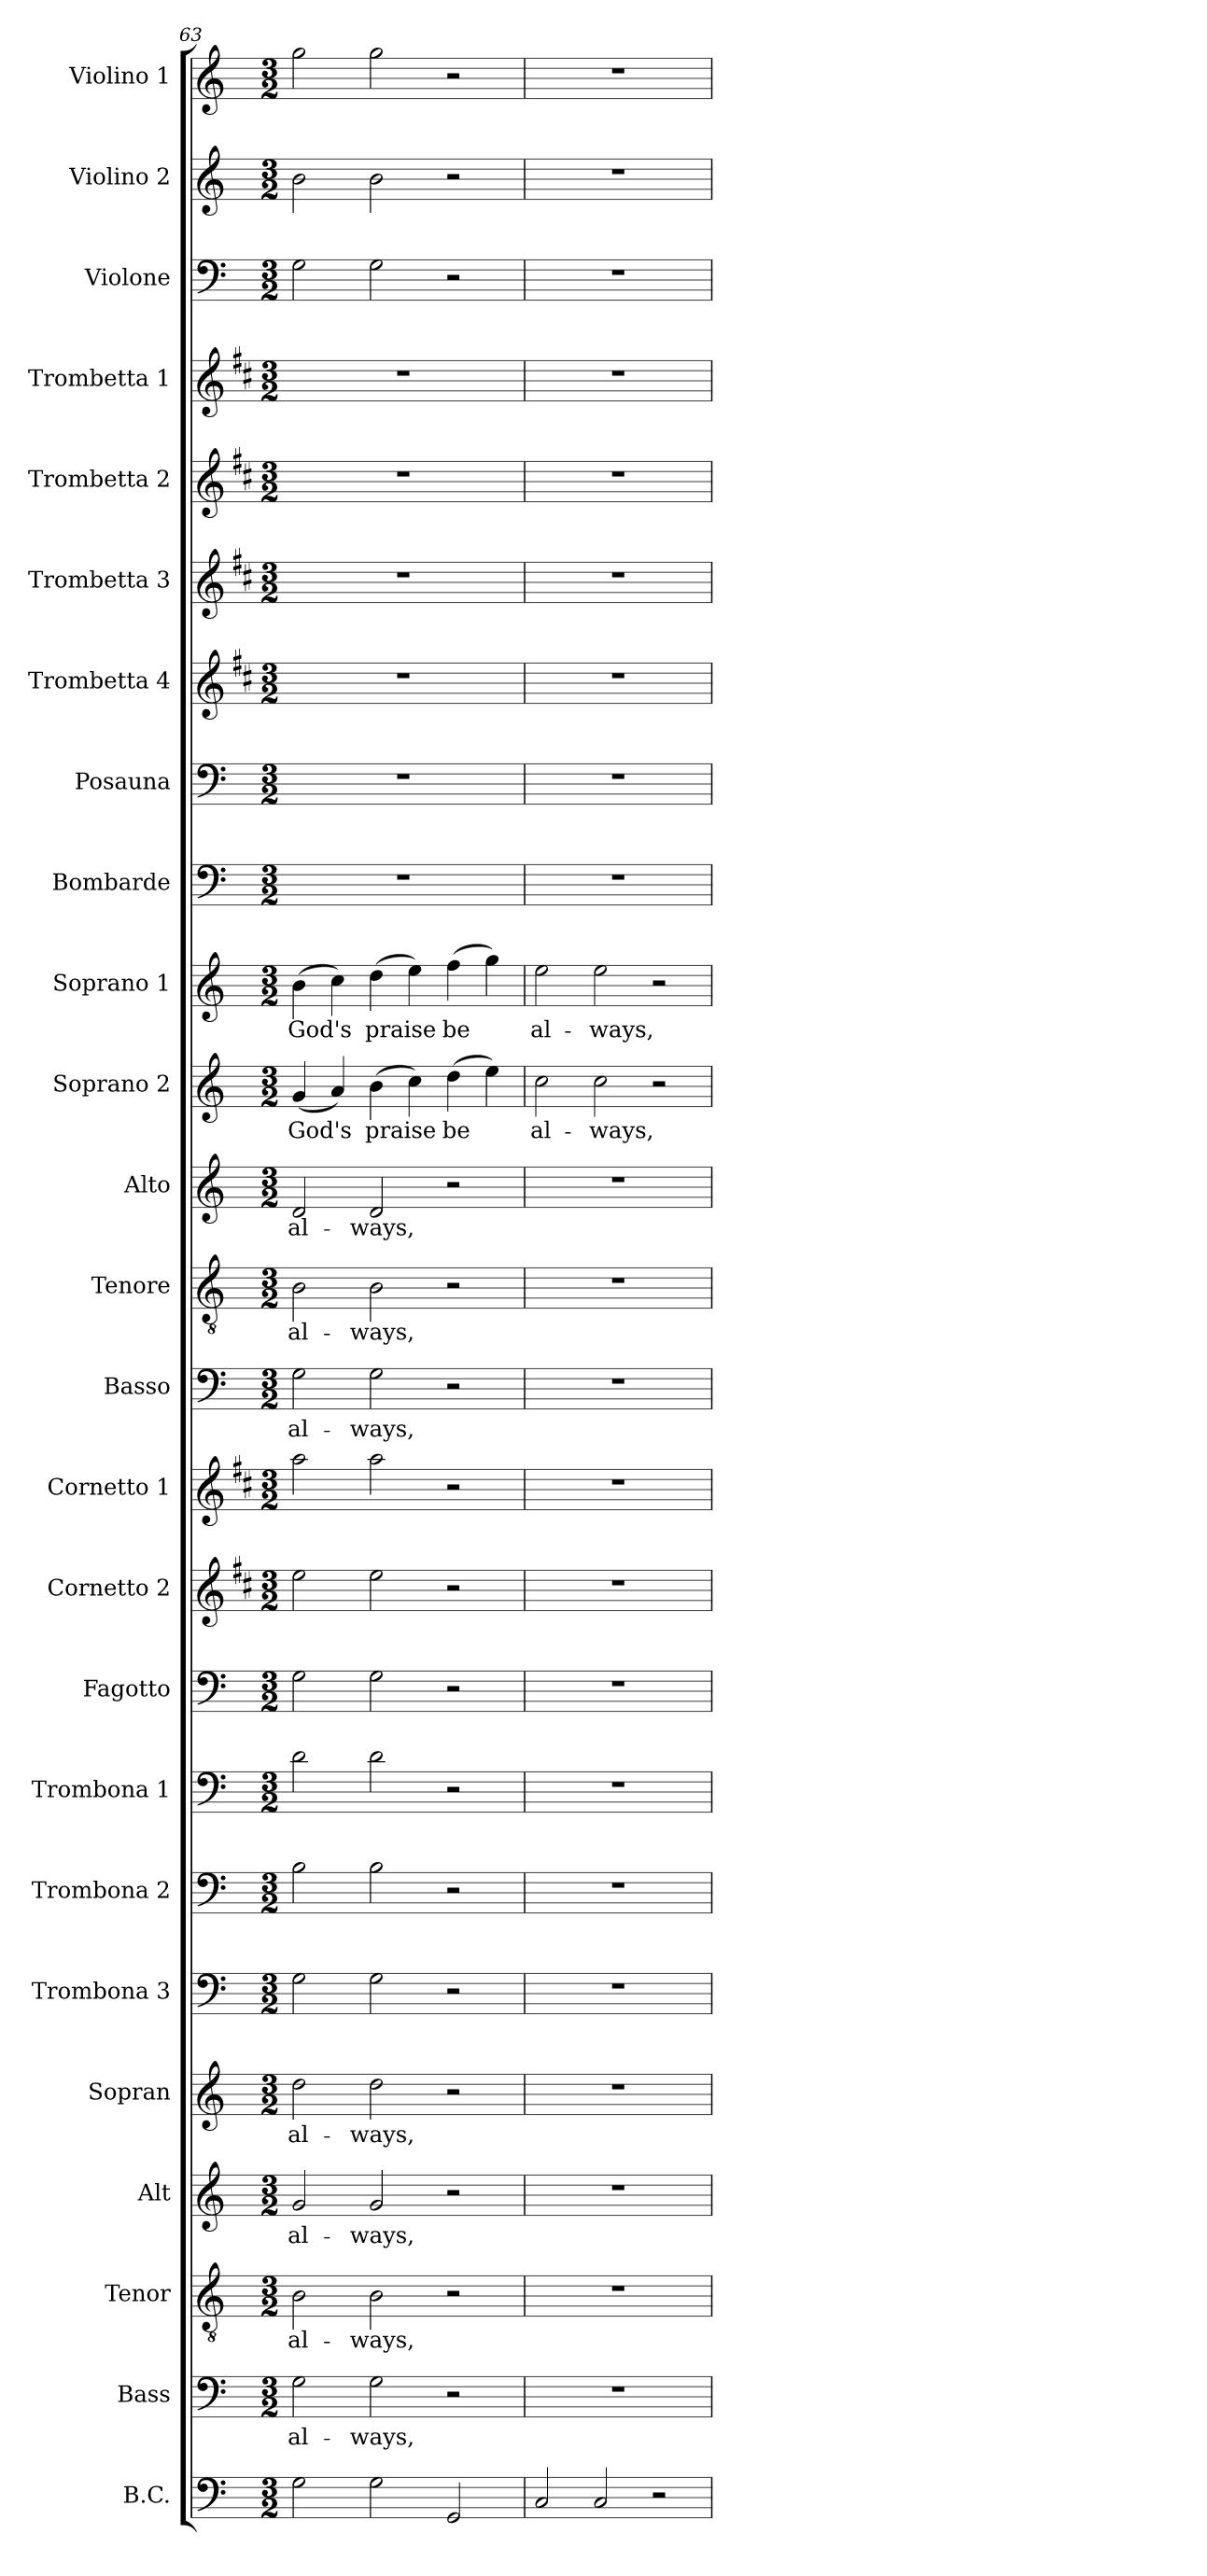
**kern	**kern	**text	**kern	**text	**kern	**text	**kern	**text	**kern	**kern	**kern	**kern	**kern	**kern	**kern	**text	**kern	**text	**kern	**text	**kern	**text	**kern	**text	**kern	**kern	**kern	**kern	**kern	**kern	**kern	**kern	**kern
*part25	*part24	*part24	*part23	*part23	*part22	*part22	*part21	*part21	*part20	*part19	*part18	*part17	*part16	*part15	*part14	*part14	*part13	*part13	*part12	*part12	*part11	*part11	*part10	*part10	*part9	*part8	*part7	*part6	*part5	*part4	*part3	*part2	*part1
*staff25	*staff24	*staff24	*staff23	*staff23	*staff22	*staff22	*staff21	*staff21	*staff20	*staff19	*staff18	*staff17	*staff16	*staff15	*staff14	*staff14	*staff13	*staff13	*staff12	*staff12	*staff11	*staff11	*staff10	*staff10	*staff9	*staff8	*staff7	*staff6	*staff5	*staff4	*staff3	*staff2	*staff1
*I"B.C.	*I"Bass	*	*I"Tenor	*	*I"Alt	*	*I"Sopran	*	*I"Trombona 3	*I"Trombona 2	*I"Trombona 1	*I"Fagotto	*I"Cornetto 2	*I"Cornetto 1	*I"Basso	*	*I"Tenore	*	*I"Alto	*	*I"Soprano 2	*	*I"Soprano 1	*	*I"Bombarde	*I"Posauna	*I"Trombetta 4	*I"Trombetta 3	*I"Trombetta 2	*I"Trombetta 1	*I"Violone	*I"Violino 2	*I"Violino 1
*I'B.C.	*I'B.	*	*I'T.	*	*I'A.	*	*I'S.	*	*I'Tbn. 2	*I'Tbn. 2	*I'Tbn. 1	*I'Fag.	*I'Cor. 2	*I'Cor. 1	*I'B.	*	*I'T.	*	*I'A.	*	*I'S.	*	*I'S.	*	*	*	*	*	*	*	*	*I'Vl. 2	*I'Vl. 1
*clefF4	*clefF4	*	*clefGv2	*	*clefG2	*	*clefG2	*	*clefF4	*clefF4	*clefF4	*clefF4	*clefG2	*clefG2	*clefF4	*	*clefGv2	*	*clefG2	*	*clefG2	*	*clefG2	*	*clefF4	*clefF4	*clefG2	*clefG2	*clefG2	*clefG2	*clefF4	*clefG2	*clefG2
*	*	*	*ITrd7c12	*	*	*	*	*	*	*	*	*	*ITrd1c2	*ITrd1c2	*	*	*ITrd7c12	*	*	*	*	*	*	*	*	*	*ITrd1c2	*ITrd1c2	*ITrd1c2	*ITrd1c2	*	*	*
*k[]	*k[]	*	*k[]	*	*k[]	*	*k[]	*	*k[]	*k[]	*k[]	*k[]	*k[]	*k[]	*k[]	*	*k[]	*	*k[]	*	*k[]	*	*k[]	*	*k[]	*k[]	*k[]	*k[]	*k[]	*k[]	*k[]	*k[]	*k[]
*C:	*C:	*	*C:	*	*C:	*	*C:	*	*C:	*C:	*C:	*C:	*C:	*C:	*C:	*	*C:	*	*C:	*	*C:	*	*C:	*	*C:	*C:	*C:	*C:	*C:	*C:	*C:	*C:	*C:
*M3/2	*M3/2	*	*M3/2	*	*M3/2	*	*M3/2	*	*M3/2	*M3/2	*M3/2	*M3/2	*M3/2	*M3/2	*M3/2	*	*M3/2	*	*M3/2	*	*M3/2	*	*M3/2	*	*M3/2	*M3/2	*M3/2	*M3/2	*M3/2	*M3/2	*M3/2	*M3/2	*M3/2
=63	=63	=63	=63	=63	=63	=63	=63	=63	=63	=63	=63	=63	=63	=63	=63	=63	=63	=63	=63	=63	=63	=63	=63	=63	=63	=63	=63	=63	=63	=63	=63	=63	=63
!	!	!LO:LY:b:color=#000000	!	!	!	!	!	!	!	!	!	!	!	!	!	!	!	!	!	!	!	!	!	!	!	!	!	!	!	!	!	!	!
!	!	!	!	!LO:LY:b:color=#000000	!	!	!	!	!	!	!	!	!	!	!	!	!	!	!	!	!	!	!	!	!	!	!	!	!	!	!	!	!
!	!	!	!	!	!	!LO:LY:b:color=#000000	!	!	!	!	!	!	!	!	!	!	!	!	!	!	!	!	!	!	!	!	!	!	!	!	!	!	!
!	!	!	!	!	!	!	!	!LO:LY:b:color=#000000	!	!	!	!	!	!	!	!	!	!	!	!	!	!	!	!	!	!	!	!	!	!	!	!	!
!	!	!	!	!	!	!	!	!	!	!	!	!	!	!	!	!LO:LY:b:color=#000000	!	!	!	!	!	!	!	!	!	!	!	!	!	!	!	!	!
!	!	!	!	!	!	!	!	!	!	!	!	!	!	!	!	!	!	!LO:LY:b:color=#000000	!	!	!	!	!	!	!	!	!	!	!	!	!	!	!
!	!	!	!	!	!	!	!	!	!	!	!	!	!	!	!	!	!	!	!	!LO:LY:b:color=#000000	!	!	!	!	!	!	!	!	!	!	!	!	!
!	!	!	!	!	!	!	!	!	!	!	!	!	!	!	!	!	!	!	!	!	!	!LO:LY:b:color=#000000	!	!	!	!	!	!	!	!	!	!	!
!	!	!	!	!	!	!	!	!	!	!	!	!	!	!	!	!	!	!	!	!	!	!	!	!LO:LY:b:color=#000000	!LO:N:vis=1	!LO:N:vis=1	!LO:N:vis=1	!LO:N:vis=1	!LO:N:vis=1	!LO:N:vis=1	!	!	!
2Gi\	2Gi\	al-	2BBi\	al-	2gi/	al-	2ddi\	al-	2Gi\	2Bi\	2di\	2Gi\	2ddi\	2ggi\	2Gi\	al-	2BBi\	al-	2di/	al-	(4gi/	God's	(4bi\	God's	1.r	1.r	1.r	1.r	1.r	1.r	2Gi\	2bi\	2ggi\
.	.	.	.	.	.	.	.	.	.	.	.	.	.	.	.	.	.	.	.	.	4ai/)	.	4cci\)	.	.	.	.	.	.	.	.	.	.
!	!	!LO:LY:b:color=#000000	!	!	!	!	!	!	!	!	!	!	!	!	!	!	!	!	!	!	!	!	!	!	!	!	!	!	!	!	!	!	!
!	!	!	!	!LO:LY:b:color=#000000	!	!	!	!	!	!	!	!	!	!	!	!	!	!	!	!	!	!	!	!	!	!	!	!	!	!	!	!	!
!	!	!	!	!	!	!LO:LY:b:color=#000000	!	!	!	!	!	!	!	!	!	!	!	!	!	!	!	!	!	!	!	!	!	!	!	!	!	!	!
!	!	!	!	!	!	!	!	!LO:LY:b:color=#000000	!	!	!	!	!	!	!	!	!	!	!	!	!	!	!	!	!	!	!	!	!	!	!	!	!
!	!	!	!	!	!	!	!	!	!	!	!	!	!	!	!	!LO:LY:b:color=#000000	!	!	!	!	!	!	!	!	!	!	!	!	!	!	!	!	!
!	!	!	!	!	!	!	!	!	!	!	!	!	!	!	!	!	!	!LO:LY:b:color=#000000	!	!	!	!	!	!	!	!	!	!	!	!	!	!	!
!	!	!	!	!	!	!	!	!	!	!	!	!	!	!	!	!	!	!	!	!LO:LY:b:color=#000000	!	!	!	!	!	!	!	!	!	!	!	!	!
!	!	!	!	!	!	!	!	!	!	!	!	!	!	!	!	!	!	!	!	!	!	!LO:LY:b:color=#000000	!	!	!	!	!	!	!	!	!	!	!
!	!	!	!	!	!	!	!	!	!	!	!	!	!	!	!	!	!	!	!	!	!	!	!	!LO:LY:b:color=#000000	!	!	!	!	!	!	!	!	!
2Gi\	2Gi\	-ways,	2BBi\	-ways,	2gi/	-ways,	2ddi\	-ways,	2Gi\	2Bi\	2di\	2Gi\	2ddi\	2ggi\	2Gi\	-ways,	2BBi\	-ways,	2di/	-ways,	(4bi\	praise	(4ddi\	praise	.	.	.	.	.	.	2Gi\	2bi\	2ggi\
.	.	.	.	.	.	.	.	.	.	.	.	.	.	.	.	.	.	.	.	.	4cci\)	.	4eei\)	.	.	.	.	.	.	.	.	.	.
!	!	!	!	!	!	!	!	!	!	!	!	!	!	!	!	!	!	!	!	!	!	!LO:LY:b:color=#000000	!	!	!	!	!	!	!	!	!	!	!
!	!	!	!	!	!	!	!	!	!	!	!	!	!	!	!	!	!	!	!	!	!	!	!	!LO:LY:b:color=#000000	!	!	!	!	!	!	!	!	!
2GGi/	2r	.	2r	.	2r	.	2r	.	2r	2r	2r	2r	2r	2r	2r	.	2r	.	2r	.	(4ddi\	be	(4ffi\	be	.	.	.	.	.	.	2r	2r	2r
.	.	.	.	.	.	.	.	.	.	.	.	.	.	.	.	.	.	.	.	.	4eei\)	.	4ggi\)	.	.	.	.	.	.	.	.	.	.
=64	=64	=64	=64	=64	=64	=64	=64	=64	=64	=64	=64	=64	=64	=64	=64	=64	=64	=64	=64	=64	=64	=64	=64	=64	=64	=64	=64	=64	=64	=64	=64	=64	=64
!	!LO:N:vis=1	!	!LO:N:vis=1	!	!LO:N:vis=1	!	!LO:N:vis=1	!	!LO:N:vis=1	!LO:N:vis=1	!LO:N:vis=1	!LO:N:vis=1	!LO:N:vis=1	!LO:N:vis=1	!LO:N:vis=1	!	!LO:N:vis=1	!	!LO:N:vis=1	!	!	!	!	!	!	!	!	!	!	!	!	!	!
!	!	!	!	!	!	!	!	!	!	!	!	!	!	!	!	!	!	!	!	!	!	!LO:LY:b:color=#000000	!	!	!	!	!	!	!	!	!	!	!
!	!	!	!	!	!	!	!	!	!	!	!	!	!	!	!	!	!	!	!	!	!	!	!	!LO:LY:b:color=#000000	!LO:N:vis=1	!LO:N:vis=1	!LO:N:vis=1	!LO:N:vis=1	!LO:N:vis=1	!LO:N:vis=1	!LO:N:vis=1	!LO:N:vis=1	!LO:N:vis=1
2Ci/	1.r	.	1.r	.	1.r	.	1.r	.	1.r	1.r	1.r	1.r	1.r	1.r	1.r	.	1.r	.	1.r	.	2cci\	al-	2eei\	al-	1.r	1.r	1.r	1.r	1.r	1.r	1.r	1.r	1.r
!	!	!	!	!	!	!	!	!	!	!	!	!	!	!	!	!	!	!	!	!	!	!LO:LY:b:color=#000000	!	!	!	!	!	!	!	!	!	!	!
!	!	!	!	!	!	!	!	!	!	!	!	!	!	!	!	!	!	!	!	!	!	!	!	!LO:LY:b:color=#000000	!	!	!	!	!	!	!	!	!
2Ci/	.	.	.	.	.	.	.	.	.	.	.	.	.	.	.	.	.	.	.	.	2cci\	-ways,	2eei\	-ways,	.	.	.	.	.	.	.	.	.
2r	.	.	.	.	.	.	.	.	.	.	.	.	.	.	.	.	.	.	.	.	2r	.	2r	.	.	.	.	.	.	.	.	.	.
=	=	=	=	=	=	=	=	=	=	=	=	=	=	=	=	=	=	=	=	=	=	=	=	=	=	=	=	=	=	=	=	=	=
*-	*-	*-	*-	*-	*-	*-	*-	*-	*-	*-	*-	*-	*-	*-	*-	*-	*-	*-	*-	*-	*-	*-	*-	*-	*-	*-	*-	*-	*-	*-	*-	*-	*-
